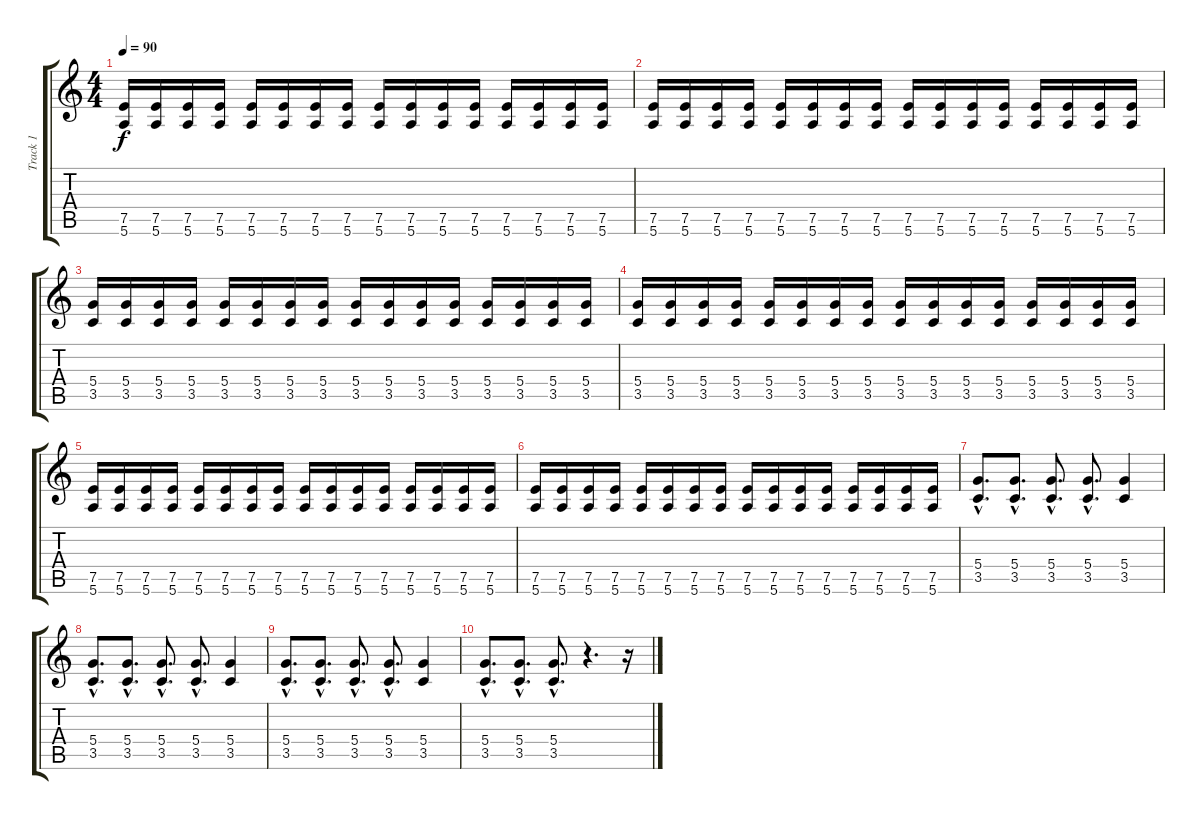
\track ("Track 1" "Track 1") {instrument overdrivenguitar}
\staff {score tabs}
\tuning (E4 B3 G3 D3 A2 E2) {hide}
\ts (4 4)
\tempo 90
\clef g2
\ks c
(7.5 5.6).16{dy f} (7.5 5.6).16 (7.5 5.6).16 (7.5 5.6).16 (7.5 5.6).16 (7.5 5.6).16 (7.5 5.6).16 (7.5 5.6).16 (7.5 5.6).16 (7.5 5.6).16 (7.5 5.6).16 (7.5 5.6).16 (7.5 5.6).16 (7.5 5.6).16 (7.5 5.6).16 (7.5 5.6).16 |
(7.5 5.6).16 (7.5 5.6).16 (7.5 5.6).16 (7.5 5.6).16 (7.5 5.6).16 (7.5 5.6).16 (7.5 5.6).16 (7.5 5.6).16 (7.5 5.6).16 (7.5 5.6).16 (7.5 5.6).16 (7.5 5.6).16 (7.5 5.6).16 (7.5 5.6).16 (7.5 5.6).16 (7.5 5.6).16 |
(5.4 3.5).16 (5.4 3.5).16 (5.4 3.5).16 (5.4 3.5).16 (5.4 3.5).16 (5.4 3.5).16 (5.4 3.5).16 (5.4 3.5).16 (5.4 3.5).16 (5.4 3.5).16 (5.4 3.5).16 (5.4 3.5).16 (5.4 3.5).16 (5.4 3.5).16 (5.4 3.5).16 (5.4 3.5).16 |
(5.4 3.5).16 (5.4 3.5).16 (5.4 3.5).16 (5.4 3.5).16 (5.4 3.5).16 (5.4 3.5).16 (5.4 3.5).16 (5.4 3.5).16 (5.4 3.5).16 (5.4 3.5).16 (5.4 3.5).16 (5.4 3.5).16 (5.4 3.5).16 (5.4 3.5).16 (5.4 3.5).16 (5.4 3.5).16 |
(7.5 5.6).16 (7.5 5.6).16 (7.5 5.6).16 (7.5 5.6).16 (7.5 5.6).16 (7.5 5.6).16 (7.5 5.6).16 (7.5 5.6).16 (7.5 5.6).16 (7.5 5.6).16 (7.5 5.6).16 (7.5 5.6).16 (7.5 5.6).16 (7.5 5.6).16 (7.5 5.6).16 (7.5 5.6).16 |
(7.5 5.6).16 (7.5 5.6).16 (7.5 5.6).16 (7.5 5.6).16 (7.5 5.6).16 (7.5 5.6).16 (7.5 5.6).16 (7.5 5.6).16 (7.5 5.6).16 (7.5 5.6).16 (7.5 5.6).16 (7.5 5.6).16 (7.5 5.6).16 (7.5 5.6).16 (7.5 5.6).16 (7.5 5.6).16 |
(5.4{hac} 3.5{hac}).8{d} (5.4{hac} 3.5{hac}).8{d} (5.4{hac} 3.5{hac}).8{d} (5.4{hac} 3.5{hac}).8{d} (5.4 3.5).4 |
(5.4{hac} 3.5{hac}).8{d} (5.4{hac} 3.5{hac}).8{d} (5.4{hac} 3.5{hac}).8{d} (5.4{hac} 3.5{hac}).8{d} (5.4 3.5).4 |
(5.4{hac} 3.5{hac}).8{d} (5.4{hac} 3.5{hac}).8{d} (5.4{hac} 3.5{hac}).8{d} (5.4{hac} 3.5{hac}).8{d} (5.4 3.5).4 |
(5.4{hac} 3.5{hac}).8{d} (5.4{hac} 3.5{hac}).8{d} (5.4{hac} 3.5{hac}).8{d} r.4{d} r.16
